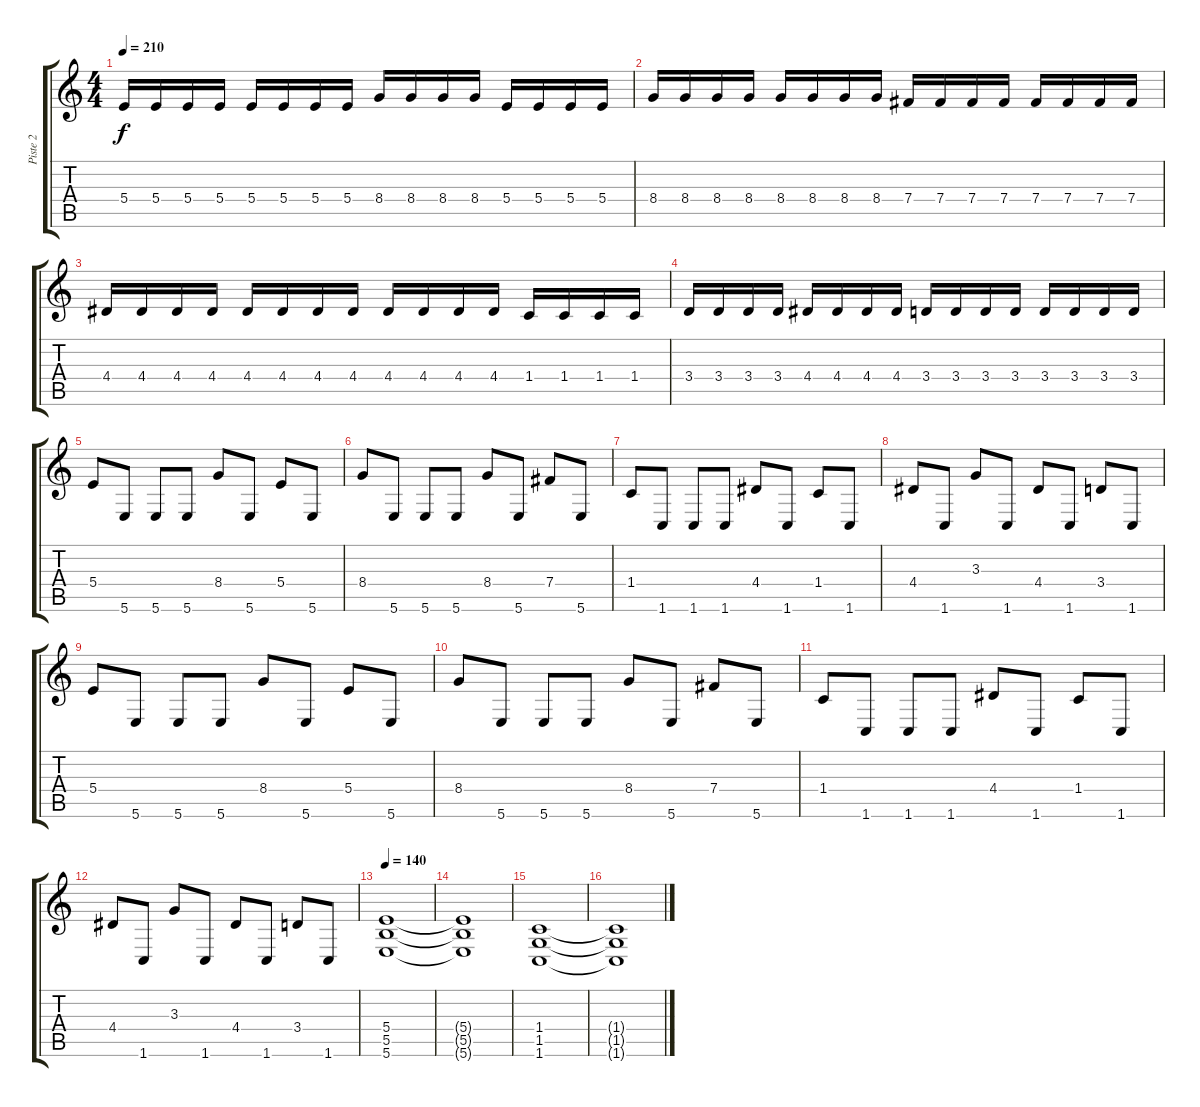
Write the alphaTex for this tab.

\track ("Piste 2" "Piste 2") {instrument distortionguitar}
\staff {score tabs}
\tuning (Db4 Ab3 E3 B2 Gb2 B1) {hide}
\ts (4 4)
\tempo 210
\clef g2
\ks c
5.4.16{dy f} 5.4.16 5.4.16 5.4.16 5.4.16 5.4.16 5.4.16 5.4.16 8.4.16 8.4.16 8.4.16 8.4.16 5.4.16 5.4.16 5.4.16 5.4.16 |
8.4.16 8.4.16 8.4.16 8.4.16 8.4.16 8.4.16 8.4.16 8.4.16 7.4.16 7.4.16 7.4.16 7.4.16 7.4.16 7.4.16 7.4.16 7.4.16 |
4.4.16 4.4.16 4.4.16 4.4.16 4.4.16 4.4.16 4.4.16 4.4.16 4.4.16 4.4.16 4.4.16 4.4.16 1.4.16 1.4.16 1.4.16 1.4.16 |
3.4.16 3.4.16 3.4.16 3.4.16 4.4.16 4.4.16 4.4.16 4.4.16 3.4.16 3.4.16 3.4.16 3.4.16 3.4.16 3.4.16 3.4.16 3.4.16 |
5.4.8 5.6.8 5.6.8 5.6.8 8.4.8 5.6.8 5.4.8 5.6.8 |
8.4.8 5.6.8 5.6.8 5.6.8 8.4.8 5.6.8 7.4.8 5.6.8 |
1.4.8 1.6.8 1.6.8 1.6.8 4.4.8 1.6.8 1.4.8 1.6.8 |
4.4.8 1.6.8 3.3.8 1.6.8 4.4.8 1.6.8 3.4.8 1.6.8 |
5.4.8 5.6.8 5.6.8 5.6.8 8.4.8 5.6.8 5.4.8 5.6.8 |
8.4.8 5.6.8 5.6.8 5.6.8 8.4.8 5.6.8 7.4.8 5.6.8 |
1.4.8 1.6.8 1.6.8 1.6.8 4.4.8 1.6.8 1.4.8 1.6.8 |
4.4.8 1.6.8 3.3.8 1.6.8 4.4.8 1.6.8 3.4.8 1.6.8 |
\tempo 140
(5.4 5.5 5.6).1 |
(5.4{t} 5.5{t} 5.6{t}).1 |
(1.4 1.5 1.6).1 |
(1.4{t} 1.5{t} 1.6{t}).1
